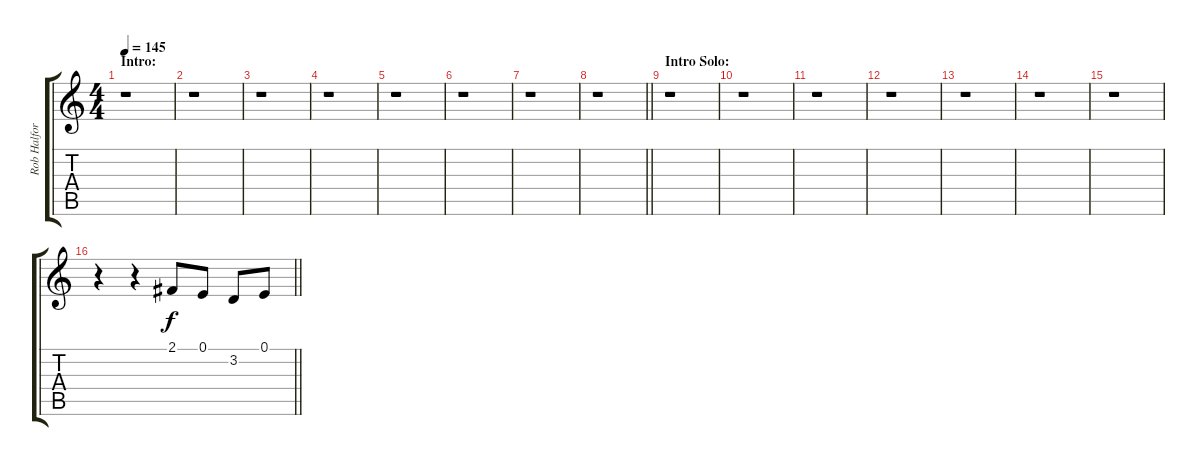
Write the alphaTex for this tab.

\track ("Rob Halford" "Rob Halfor") {instrument oboe}
\staff {score tabs}
\tuning (E4 B3 G3 D3 A2 E2) {hide}
\ts (4 4)
\section ("" "Intro:")
\tempo 145
\clef g2
\ks c
r.1{dy f instrument oboe} |
r.1 |
r.1 |
r.1 |
r.1 |
r.1 |
r.1 |
\barLineRight lightlight
r.1 |
\section ("" "Intro Solo:")
r.1 |
r.1 |
r.1 |
r.1 |
r.1 |
r.1 |
r.1 |
\barLineRight lightlight
r.4 r.4 2.1.8 0.1.8 3.2.8 0.1.8
